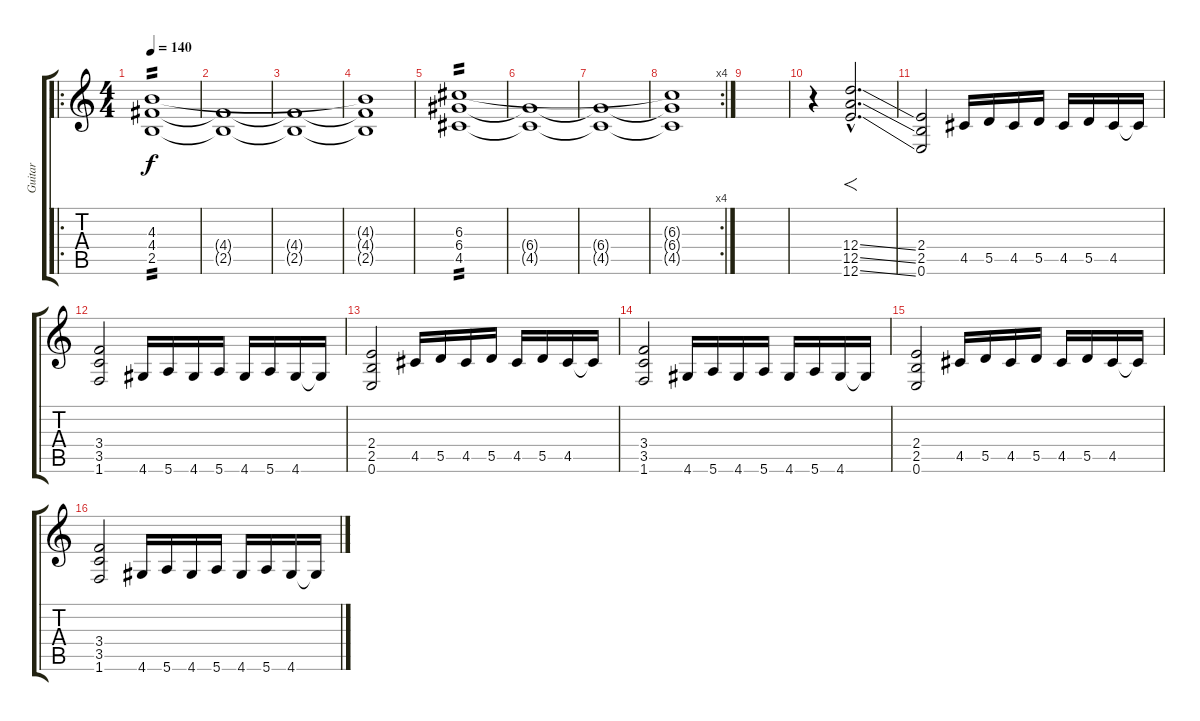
\track ("Guitar" "Guitar") {instrument overdrivenguitar}
\staff {score tabs}
\tuning (E4 B3 G3 D3 A2 E2) {hide}
\ro
\ts (4 4)
\tempo 140
\clef g2
\ks c
(4.3 4.4 2.5).1{tp 2 dy f} |
(4.4{t} 2.5{t}).1 |
(4.4{t} 2.5{t}).1 |
(4.3{t} 4.4{t} 2.5{t}).1 |
(6.3 6.4 4.5).1{tp 2} |
(6.4{t} 4.5{t}).1 |
(6.4{t} 4.5{t}).1 |
\rc 4
(6.3{t} 6.4{t} 4.5{t}).1 |
|
r.4 (12.4{ss hac} 12.5{ss hac} 12.6{ss hac}).2{f d} |
(2.4 2.5 0.6).2 4.5.16 5.5.16 4.5.16 5.5.16 4.5.16 5.5.16 4.5.16 4.5{t}.16 |
(3.4 3.5 1.6).2 4.6.16 5.6.16 4.6.16 5.6.16 4.6.16 5.6.16 4.6.16 4.6{t}.16 |
(2.4 2.5 0.6).2 4.5.16 5.5.16 4.5.16 5.5.16 4.5.16 5.5.16 4.5.16 4.5{t}.16 |
(3.4 3.5 1.6).2 4.6.16 5.6.16 4.6.16 5.6.16 4.6.16 5.6.16 4.6.16 4.6{t}.16 |
(2.4 2.5 0.6).2 4.5.16 5.5.16 4.5.16 5.5.16 4.5.16 5.5.16 4.5.16 4.5{t}.16 |
(3.4 3.5 1.6).2 4.6.16 5.6.16 4.6.16 5.6.16 4.6.16 5.6.16 4.6.16 4.6{t}.16
